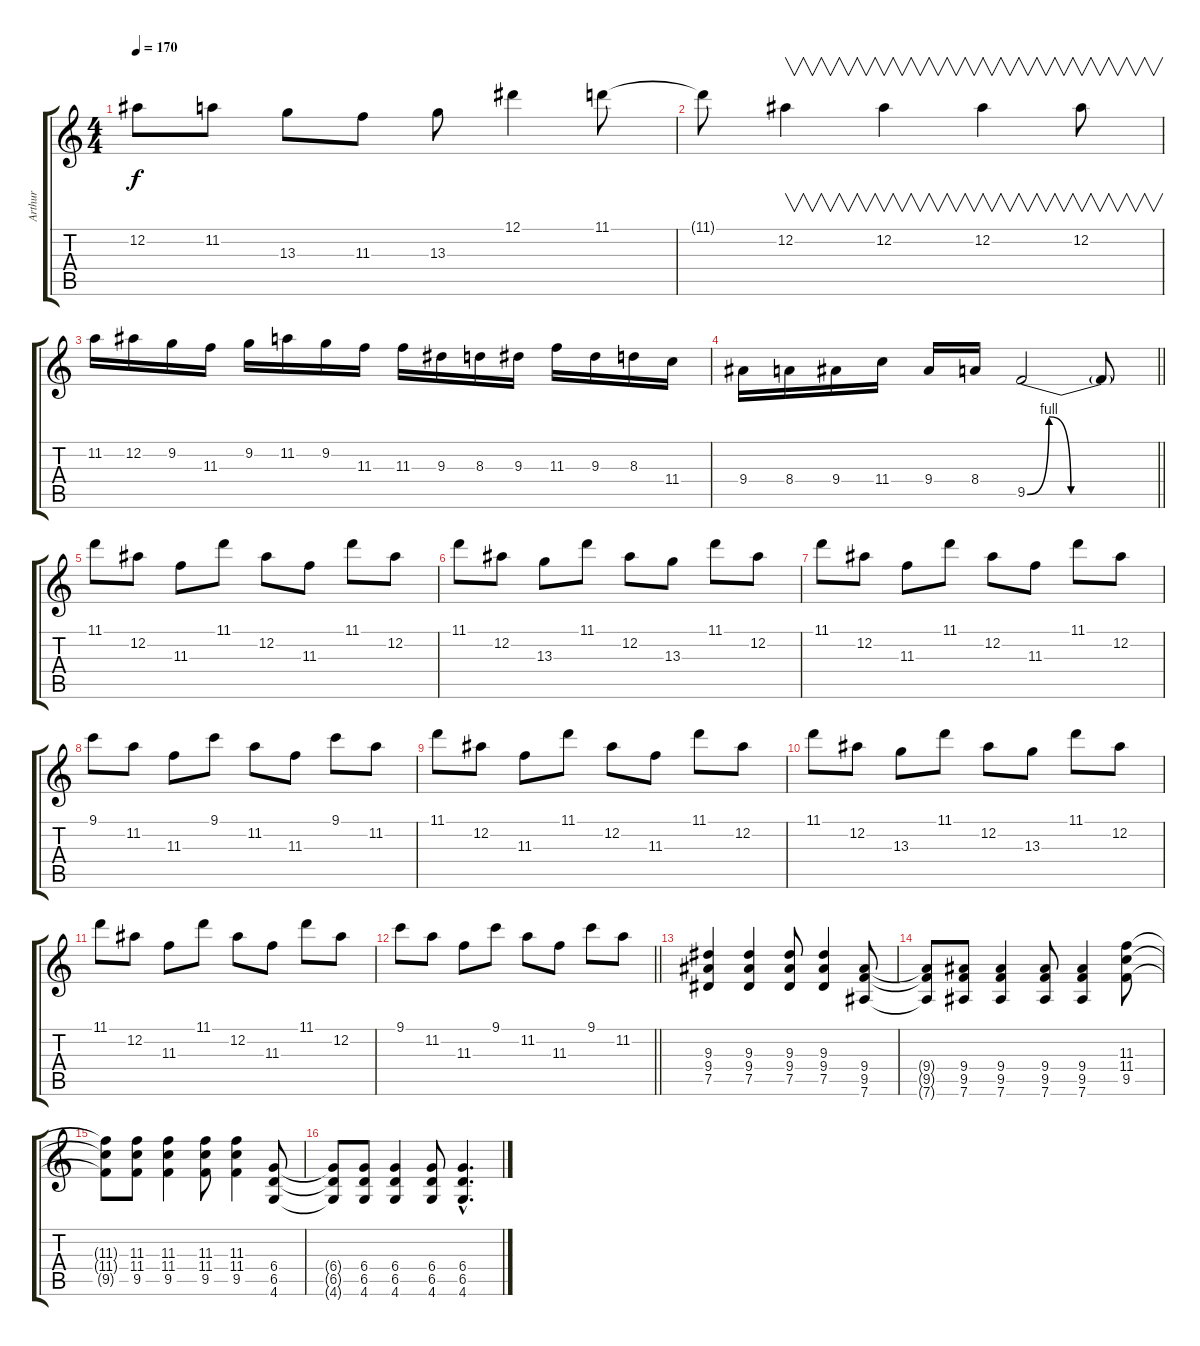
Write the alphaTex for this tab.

\track ("Arthur" "Arthur") {instrument acousticguitarsteel}
\staff {score tabs}
\tuning (Eb4 Bb3 Gb3 Db3 Ab2 Eb2) {hide}
\ts (4 4)
\tempo 170
\clef g2
\ks c
12.2.8{dy f} 11.2.8 13.3.8 11.3.8 13.3.8 12.1.4 11.1.8 |
11.1{t}.8 12.2.4{v} 12.2.4{v} 12.2.4{v} 12.2.8{v} |
11.2.16 12.2.16 9.2.16 11.3.16 9.2.16 11.2.16 9.2.16 11.3.16 11.3.16 9.3.16 8.3.16 9.3.16 11.3.16 9.3.16 8.3.16 11.4.16 |
\barLineRight lightlight
9.4.16 8.4.16 9.4.16 11.4.16 9.4.16 8.4.16 9.5{be (custom 0 0 10 4 20 0 60 0)}.2 9.5{t}.8 |
11.1.8 12.2.8 11.3.8 11.1.8 12.2.8 11.3.8 11.1.8 12.2.8 |
11.1.8 12.2.8 13.3.8 11.1.8 12.2.8 13.3.8 11.1.8 12.2.8 |
11.1.8 12.2.8 11.3.8 11.1.8 12.2.8 11.3.8 11.1.8 12.2.8 |
9.1.8 11.2.8 11.3.8 9.1.8 11.2.8 11.3.8 9.1.8 11.2.8 |
11.1.8 12.2.8 11.3.8 11.1.8 12.2.8 11.3.8 11.1.8 12.2.8 |
11.1.8 12.2.8 13.3.8 11.1.8 12.2.8 13.3.8 11.1.8 12.2.8 |
11.1.8 12.2.8 11.3.8 11.1.8 12.2.8 11.3.8 11.1.8 12.2.8 |
\barLineRight lightlight
9.1.8 11.2.8 11.3.8 9.1.8 11.2.8 11.3.8 9.1.8 11.2.8 |
(9.3 9.4 7.5).4 (9.3 9.4 7.5).4 (9.3 9.4 7.5).8 (9.3 9.4 7.5).4 (9.4 9.5 7.6).8 |
(9.4{t} 9.5{t} 7.6{t}).8 (9.4 9.5 7.6).8 (9.4 9.5 7.6).4 (9.4 9.5 7.6).8 (9.4 9.5 7.6).4 (11.3 11.4 9.5).8 |
(11.3{t} 11.4{t} 9.5{t}).8 (11.3 11.4 9.5).8 (11.3 11.4 9.5).4 (11.3 11.4 9.5).8 (11.3 11.4 9.5).4 (6.4 6.5 4.6).8 |
(6.4{t} 6.5{t} 4.6{t}).8 (6.4 6.5 4.6).8 (6.4 6.5 4.6).4 (6.4 6.5 4.6).8 (6.4{hac} 6.5{hac} 4.6{hac}).4{d}
